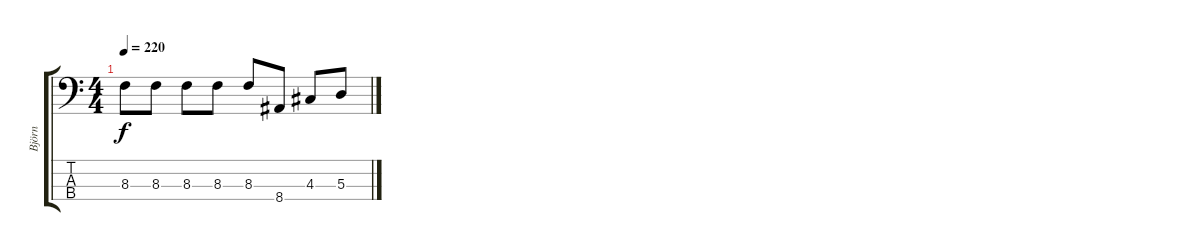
\track ("Björn" "Björn") {instrument electricbassfinger}
\staff {score tabs}
\tuning (G2 D2 A1 D1) {hide}
\ts (4 4)
\tempo 220
\clef f4
\ks c
8.3.8{dy f} 8.3.8 8.3.8 8.3.8 8.3.8 8.4.8 4.3.8 5.3.8
